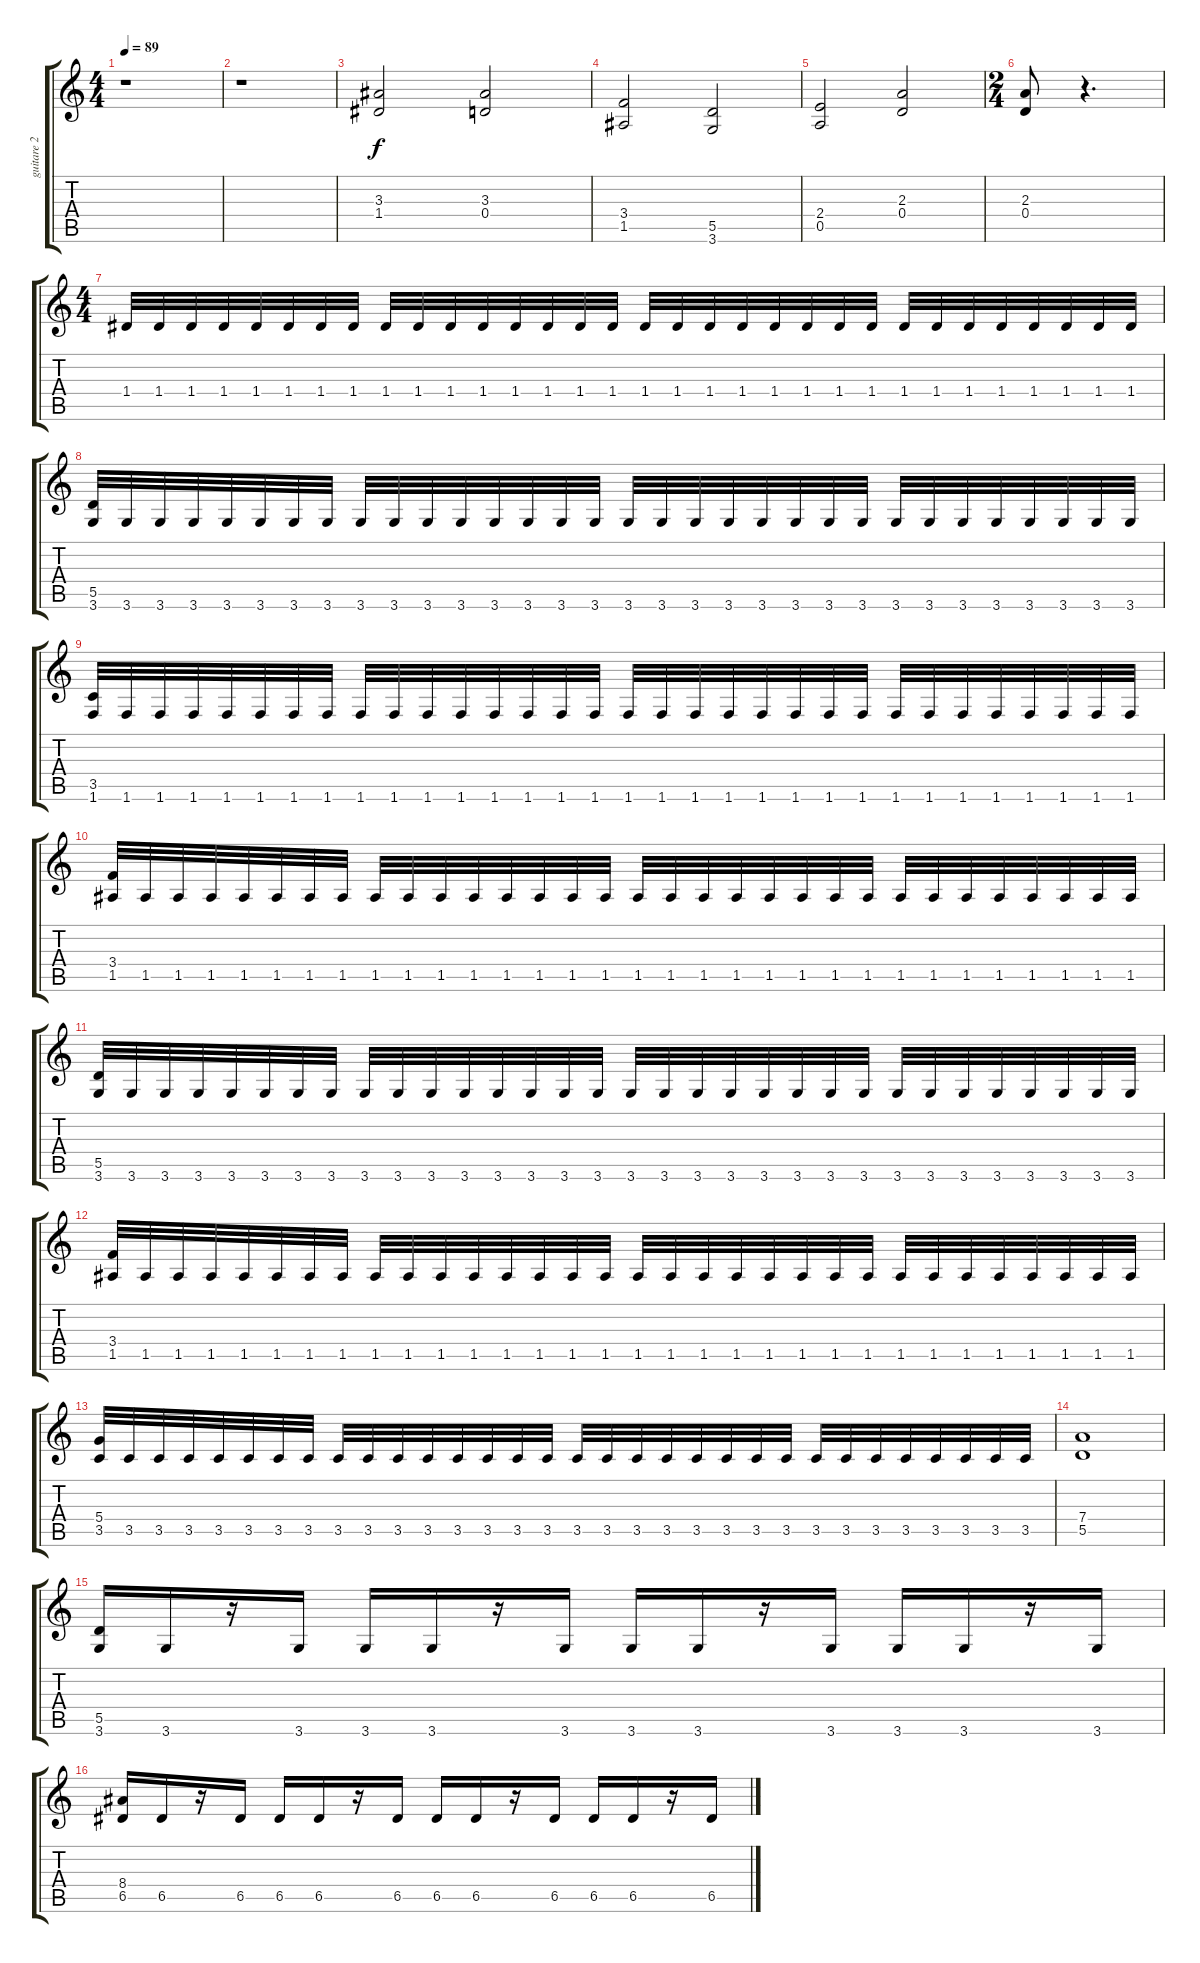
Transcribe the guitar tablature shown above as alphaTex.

\track ("guitare 2 " "guitare 2 ") {instrument overdrivenguitar}
\staff {score tabs}
\tuning (E4 B3 G3 D3 A2 E2) {hide}
\ts (4 4)
\tempo 89
\clef g2
\ks c
r.1{dy f} |
r.1 |
(3.3 1.4).2{volume 15 balance 8} (3.3 0.4).2 |
(3.4 1.5).2 (5.5 3.6).2 |
(2.4 0.5).2 (2.3 0.4).2 |
\ts (2 4)
(2.3 0.4).8 r.4{d} |
\ts (4 4)
1.4.32{volume 15 balance 8} 1.4.32 1.4.32 1.4.32 1.4.32 1.4.32 1.4.32 1.4.32 1.4.32 1.4.32 1.4.32 1.4.32 1.4.32 1.4.32 1.4.32 1.4.32 1.4.32 1.4.32 1.4.32 1.4.32 1.4.32 1.4.32 1.4.32 1.4.32 1.4.32 1.4.32 1.4.32 1.4.32 1.4.32 1.4.32 1.4.32 1.4.32 |
(5.5 3.6).32 3.6.32 3.6.32 3.6.32 3.6.32 3.6.32 3.6.32 3.6.32 3.6.32 3.6.32 3.6.32 3.6.32 3.6.32 3.6.32 3.6.32 3.6.32 3.6.32 3.6.32 3.6.32 3.6.32 3.6.32 3.6.32 3.6.32 3.6.32 3.6.32 3.6.32 3.6.32 3.6.32 3.6.32 3.6.32 3.6.32 3.6.32 |
(3.5 1.6).32 1.6.32 1.6.32 1.6.32 1.6.32 1.6.32 1.6.32 1.6.32 1.6.32 1.6.32 1.6.32 1.6.32 1.6.32 1.6.32 1.6.32 1.6.32 1.6.32 1.6.32 1.6.32 1.6.32 1.6.32 1.6.32 1.6.32 1.6.32 1.6.32 1.6.32 1.6.32 1.6.32 1.6.32 1.6.32 1.6.32 1.6.32 |
(3.4 1.5).32 1.5.32 1.5.32 1.5.32 1.5.32 1.5.32 1.5.32 1.5.32 1.5.32 1.5.32 1.5.32 1.5.32 1.5.32 1.5.32 1.5.32 1.5.32 1.5.32 1.5.32 1.5.32 1.5.32 1.5.32 1.5.32 1.5.32 1.5.32 1.5.32 1.5.32 1.5.32 1.5.32 1.5.32 1.5.32 1.5.32 1.5.32 |
(5.5 3.6).32 3.6.32 3.6.32 3.6.32 3.6.32 3.6.32 3.6.32 3.6.32 3.6.32 3.6.32 3.6.32 3.6.32 3.6.32 3.6.32 3.6.32 3.6.32 3.6.32 3.6.32 3.6.32 3.6.32 3.6.32 3.6.32 3.6.32 3.6.32 3.6.32 3.6.32 3.6.32 3.6.32 3.6.32 3.6.32 3.6.32 3.6.32 |
(3.4 1.5).32 1.5.32 1.5.32 1.5.32 1.5.32 1.5.32 1.5.32 1.5.32 1.5.32 1.5.32 1.5.32 1.5.32 1.5.32 1.5.32 1.5.32 1.5.32 1.5.32 1.5.32 1.5.32 1.5.32 1.5.32 1.5.32 1.5.32 1.5.32 1.5.32 1.5.32 1.5.32 1.5.32 1.5.32 1.5.32 1.5.32 1.5.32 |
(5.4 3.5).32 3.5.32 3.5.32 3.5.32 3.5.32 3.5.32 3.5.32 3.5.32 3.5.32 3.5.32 3.5.32 3.5.32 3.5.32 3.5.32 3.5.32 3.5.32 3.5.32 3.5.32 3.5.32 3.5.32 3.5.32 3.5.32 3.5.32 3.5.32 3.5.32 3.5.32 3.5.32 3.5.32 3.5.32 3.5.32 3.5.32 3.5.32 |
(7.4 5.5).1 |
(5.5 3.6).16{volume 15 balance 8} 3.6.16 r.16 3.6.16 3.6.16 3.6.16 r.16 3.6.16 3.6.16 3.6.16 r.16 3.6.16 3.6.16 3.6.16 r.16 3.6.16 |
(8.4 6.5).16 6.5.16 r.16 6.5.16 6.5.16 6.5.16 r.16 6.5.16 6.5.16 6.5.16 r.16 6.5.16 6.5.16 6.5.16 r.16 6.5.16
